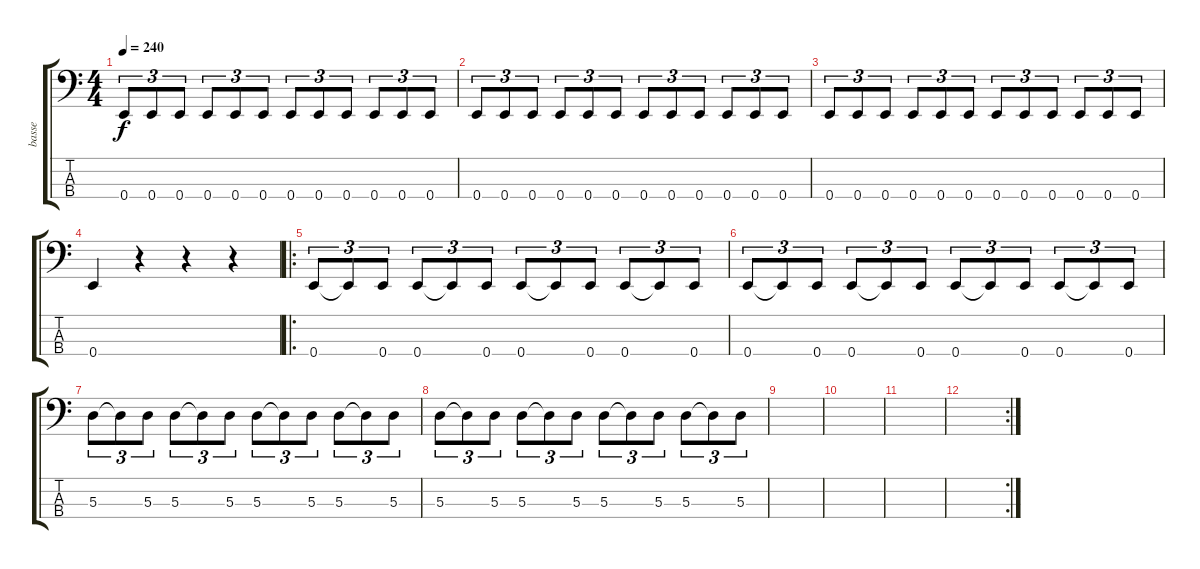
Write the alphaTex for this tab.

\track ("basse" "basse") {instrument electricbassfinger}
\staff {score tabs}
\tuning (G2 D2 A1 E1) {hide}
\ts (4 4)
\tempo 240
\clef f4
\ks c
0.4.8{tu (3 2) dy f instrument electricbassfinger} 0.4.8{tu (3 2)} 0.4.8{tu (3 2)} 0.4.8{tu (3 2)} 0.4.8{tu (3 2)} 0.4.8{tu (3 2)} 0.4.8{tu (3 2)} 0.4.8{tu (3 2)} 0.4.8{tu (3 2)} 0.4.8{tu (3 2)} 0.4.8{tu (3 2)} 0.4.8{tu (3 2)} |
0.4.8{tu (3 2)} 0.4.8{tu (3 2)} 0.4.8{tu (3 2)} 0.4.8{tu (3 2)} 0.4.8{tu (3 2)} 0.4.8{tu (3 2)} 0.4.8{tu (3 2)} 0.4.8{tu (3 2)} 0.4.8{tu (3 2)} 0.4.8{tu (3 2)} 0.4.8{tu (3 2)} 0.4.8{tu (3 2)} |
0.4.8{tu (3 2)} 0.4.8{tu (3 2)} 0.4.8{tu (3 2)} 0.4.8{tu (3 2)} 0.4.8{tu (3 2)} 0.4.8{tu (3 2)} 0.4.8{tu (3 2)} 0.4.8{tu (3 2)} 0.4.8{tu (3 2)} 0.4.8{tu (3 2)} 0.4.8{tu (3 2)} 0.4.8{tu (3 2)} |
0.4.4 r.4 r.4 r.4 |
\ro
0.4.8{tu (3 2)} 0.4{t}.8{tu (3 2)} 0.4.8{tu (3 2)} 0.4.8{tu (3 2)} 0.4{t}.8{tu (3 2)} 0.4.8{tu (3 2)} 0.4.8{tu (3 2)} 0.4{t}.8{tu (3 2)} 0.4.8{tu (3 2)} 0.4.8{tu (3 2)} 0.4{t}.8{tu (3 2)} 0.4.8{tu (3 2)} |
0.4.8{tu (3 2)} 0.4{t}.8{tu (3 2)} 0.4.8{tu (3 2)} 0.4.8{tu (3 2)} 0.4{t}.8{tu (3 2)} 0.4.8{tu (3 2)} 0.4.8{tu (3 2)} 0.4{t}.8{tu (3 2)} 0.4.8{tu (3 2)} 0.4.8{tu (3 2)} 0.4{t}.8{tu (3 2)} 0.4.8{tu (3 2)} |
5.3.8{tu (3 2)} 5.3{t}.8{tu (3 2)} 5.3.8{tu (3 2)} 5.3.8{tu (3 2)} 5.3{t}.8{tu (3 2)} 5.3.8{tu (3 2)} 5.3.8{tu (3 2)} 5.3{t}.8{tu (3 2)} 5.3.8{tu (3 2)} 5.3.8{tu (3 2)} 5.3{t}.8{tu (3 2)} 5.3.8{tu (3 2)} |
5.3.8{tu (3 2)} 5.3{t}.8{tu (3 2)} 5.3.8{tu (3 2)} 5.3.8{tu (3 2)} 5.3{t}.8{tu (3 2)} 5.3.8{tu (3 2)} 5.3.8{tu (3 2)} 5.3{t}.8{tu (3 2)} 5.3.8{tu (3 2)} 5.3.8{tu (3 2)} 5.3{t}.8{tu (3 2)} 5.3.8{tu (3 2)} |
|
|
|
\rc 2
